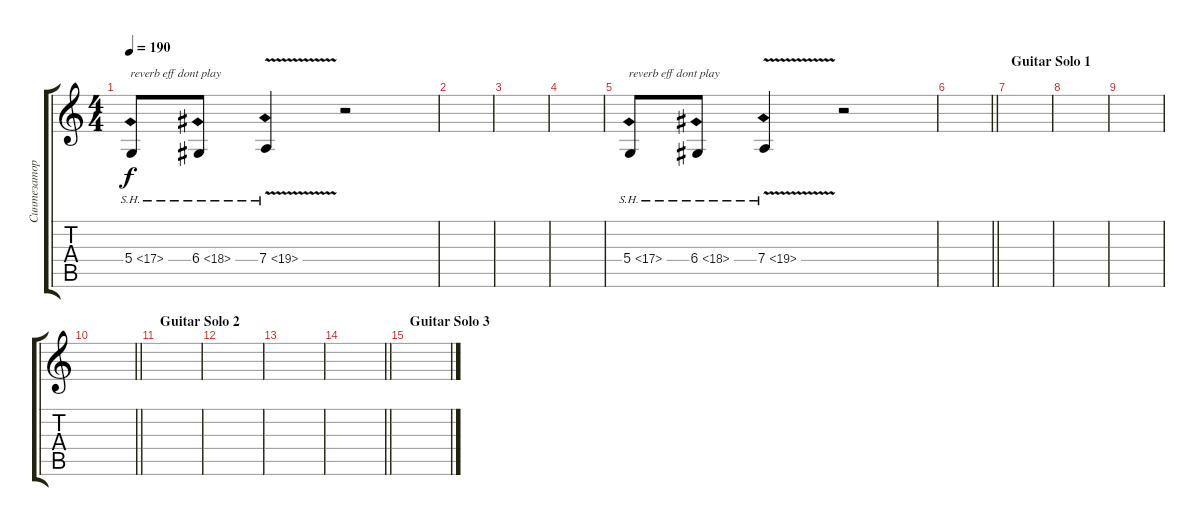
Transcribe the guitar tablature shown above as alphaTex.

\track ("Синтезатор" "Синтезатор") {instrument pad3polysynth}
\staff {score tabs}
\tuning (E4 B3 G3 D3 A2 E2) {hide}
\ts (4 4)
\tempo 190
\clef g2
\ks aminor
5.4{sh 12}.8{txt "reverb eff dont play" dy f} 6.4{sh 12}.8 7.4{sh 12 v}.4 r.2 |
|
|
|
5.4{sh 12}.8{txt "reverb eff dont play"} 6.4{sh 12}.8 7.4{sh 12 v}.4 r.2 |
\barLineRight lightlight
|
\section ("" "Guitar Solo 1")
|
|
|
\barLineRight lightlight
|
\section ("" "Guitar Solo 2")
|
|
|
\barLineRight lightlight
|
\section ("" "Guitar Solo 3")
